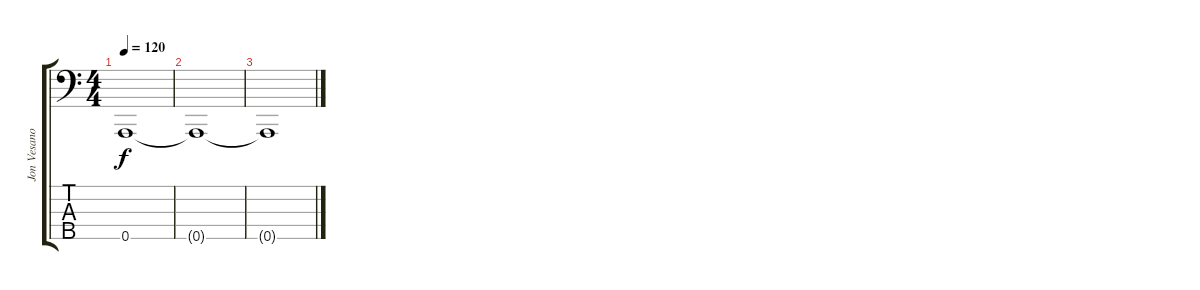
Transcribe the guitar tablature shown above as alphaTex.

\track ("Jon Vesano" "Jon Vesano") {instrument electricbasspick}
\staff {score tabs}
\tuning (G2 D2 A1 E1 A0) {hide}
\ts (4 4)
\tempo 120
\clef f4
\ks c
0.5{t}.1{dy f} |
0.5{t}.1 |
0.5{t}.1
